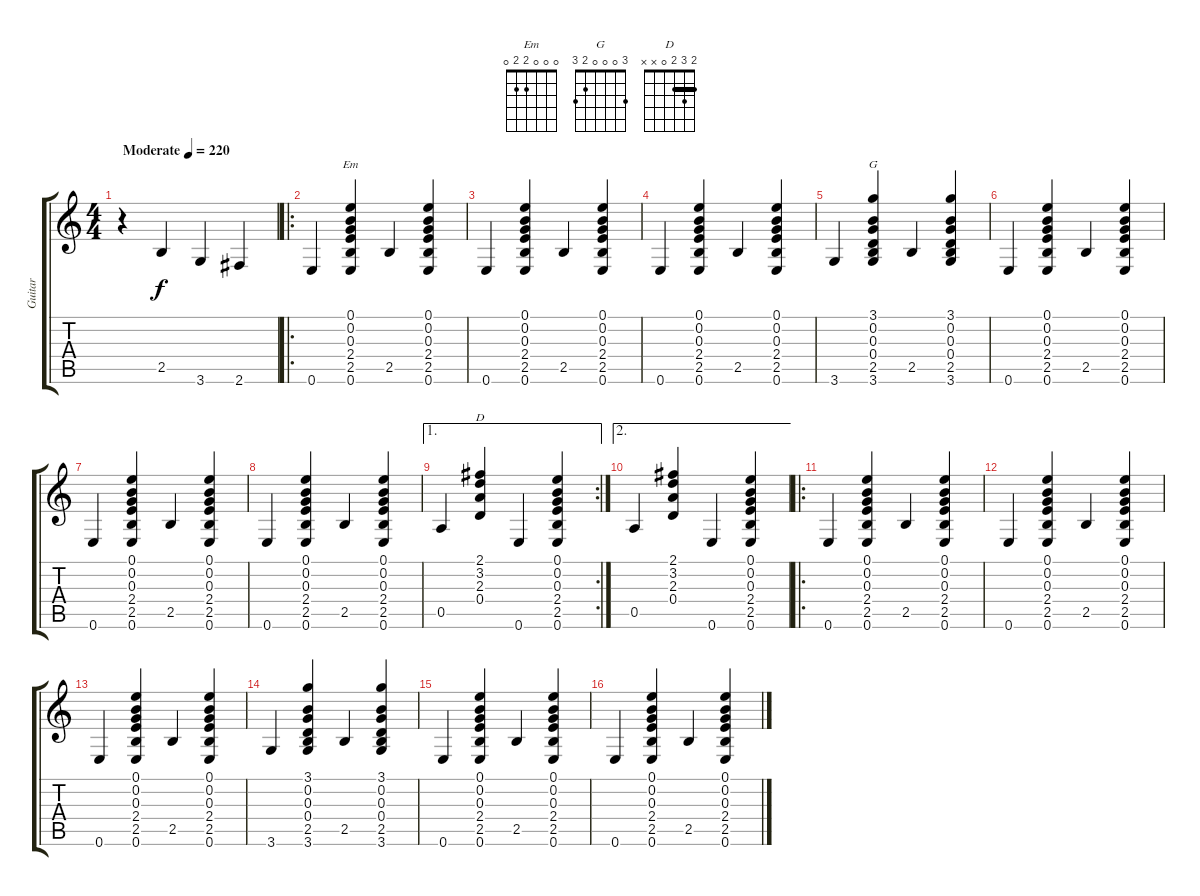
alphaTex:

\track ("Guitar" "Guitar") {instrument acousticguitarsteel}
\staff {score tabs}
\tuning (E4 B3 G3 D3 A2 E2) {hide}
\chord ("Em" 0 0 0 2 2 0)
\chord ("G" 3 0 0 0 2 3)
\chord ("D" 2 3 2 0 x x) {barre 2}
\ts (4 4)
\tempo (220 "Moderate")
\clef g2
\ks c
r.4{dy f instrument acousticguitarsteel} 2.5.4 3.6.4 2.6.4 |
\ro
0.6.4 (0.1 0.2 0.3 2.4 2.5 0.6).4{ch "Em"} 2.5.4 (0.1 0.2 0.3 2.4 2.5 0.6).4 |
0.6.4 (0.1 0.2 0.3 2.4 2.5 0.6).4 2.5.4 (0.1 0.2 0.3 2.4 2.5 0.6).4 |
0.6.4 (0.1 0.2 0.3 2.4 2.5 0.6).4 2.5.4 (0.1 0.2 0.3 2.4 2.5 0.6).4 |
3.6.4 (3.1 0.2 0.3 0.4 2.5 3.6).4{ch "G"} 2.5.4 (3.1 0.2 0.3 0.4 2.5 3.6).4 |
0.6.4 (0.1 0.2 0.3 2.4 2.5 0.6).4 2.5.4 (0.1 0.2 0.3 2.4 2.5 0.6).4 |
0.6.4 (0.1 0.2 0.3 2.4 2.5 0.6).4 2.5.4 (0.1 0.2 0.3 2.4 2.5 0.6).4 |
0.6.4 (0.1 0.2 0.3 2.4 2.5 0.6).4 2.5.4 (0.1 0.2 0.3 2.4 2.5 0.6).4 |
\ae 1
\rc 2
0.5.4 (2.1 3.2 2.3 0.4).4{ch "D"} 0.6.4 (0.1 0.2 0.3 2.4 2.5 0.6).4 |
\ae 2
0.5.4 (2.1 3.2 2.3 0.4).4 0.6.4 (0.1 0.2 0.3 2.4 2.5 0.6).4 |
\ro
0.6.4 (0.1 0.2 0.3 2.4 2.5 0.6).4 2.5.4 (0.1 0.2 0.3 2.4 2.5 0.6).4 |
0.6.4 (0.1 0.2 0.3 2.4 2.5 0.6).4 2.5.4 (0.1 0.2 0.3 2.4 2.5 0.6).4 |
0.6.4 (0.1 0.2 0.3 2.4 2.5 0.6).4 2.5.4 (0.1 0.2 0.3 2.4 2.5 0.6).4 |
3.6.4 (3.1 0.2 0.3 0.4 2.5 3.6).4 2.5.4 (3.1 0.2 0.3 0.4 2.5 3.6).4 |
0.6.4 (0.1 0.2 0.3 2.4 2.5 0.6).4 2.5.4 (0.1 0.2 0.3 2.4 2.5 0.6).4 |
0.6.4 (0.1 0.2 0.3 2.4 2.5 0.6).4 2.5.4 (0.1 0.2 0.3 2.4 2.5 0.6).4
